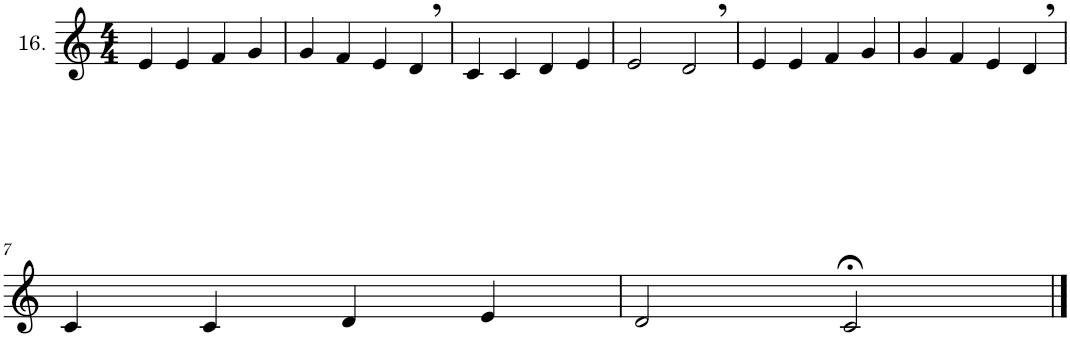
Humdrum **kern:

**kern
*part1
*staff1
*I"16.
*clefG2
*k[]
*M4/4
=1
4e/
4e/
4f/
4g/
=2
4g/
4f/
4e/
4d,/
=3
4c/
4c/
4d/
4e/
=4
2e/
2d,/
=5
4e/
4e/
4f/
4g/
=6
4g/
4f/
4e/
4d,/
!!LO:LB:g=z
=7
4c/
4c/
4d/
4e/
=8
2d/
2c;</
==
*-
